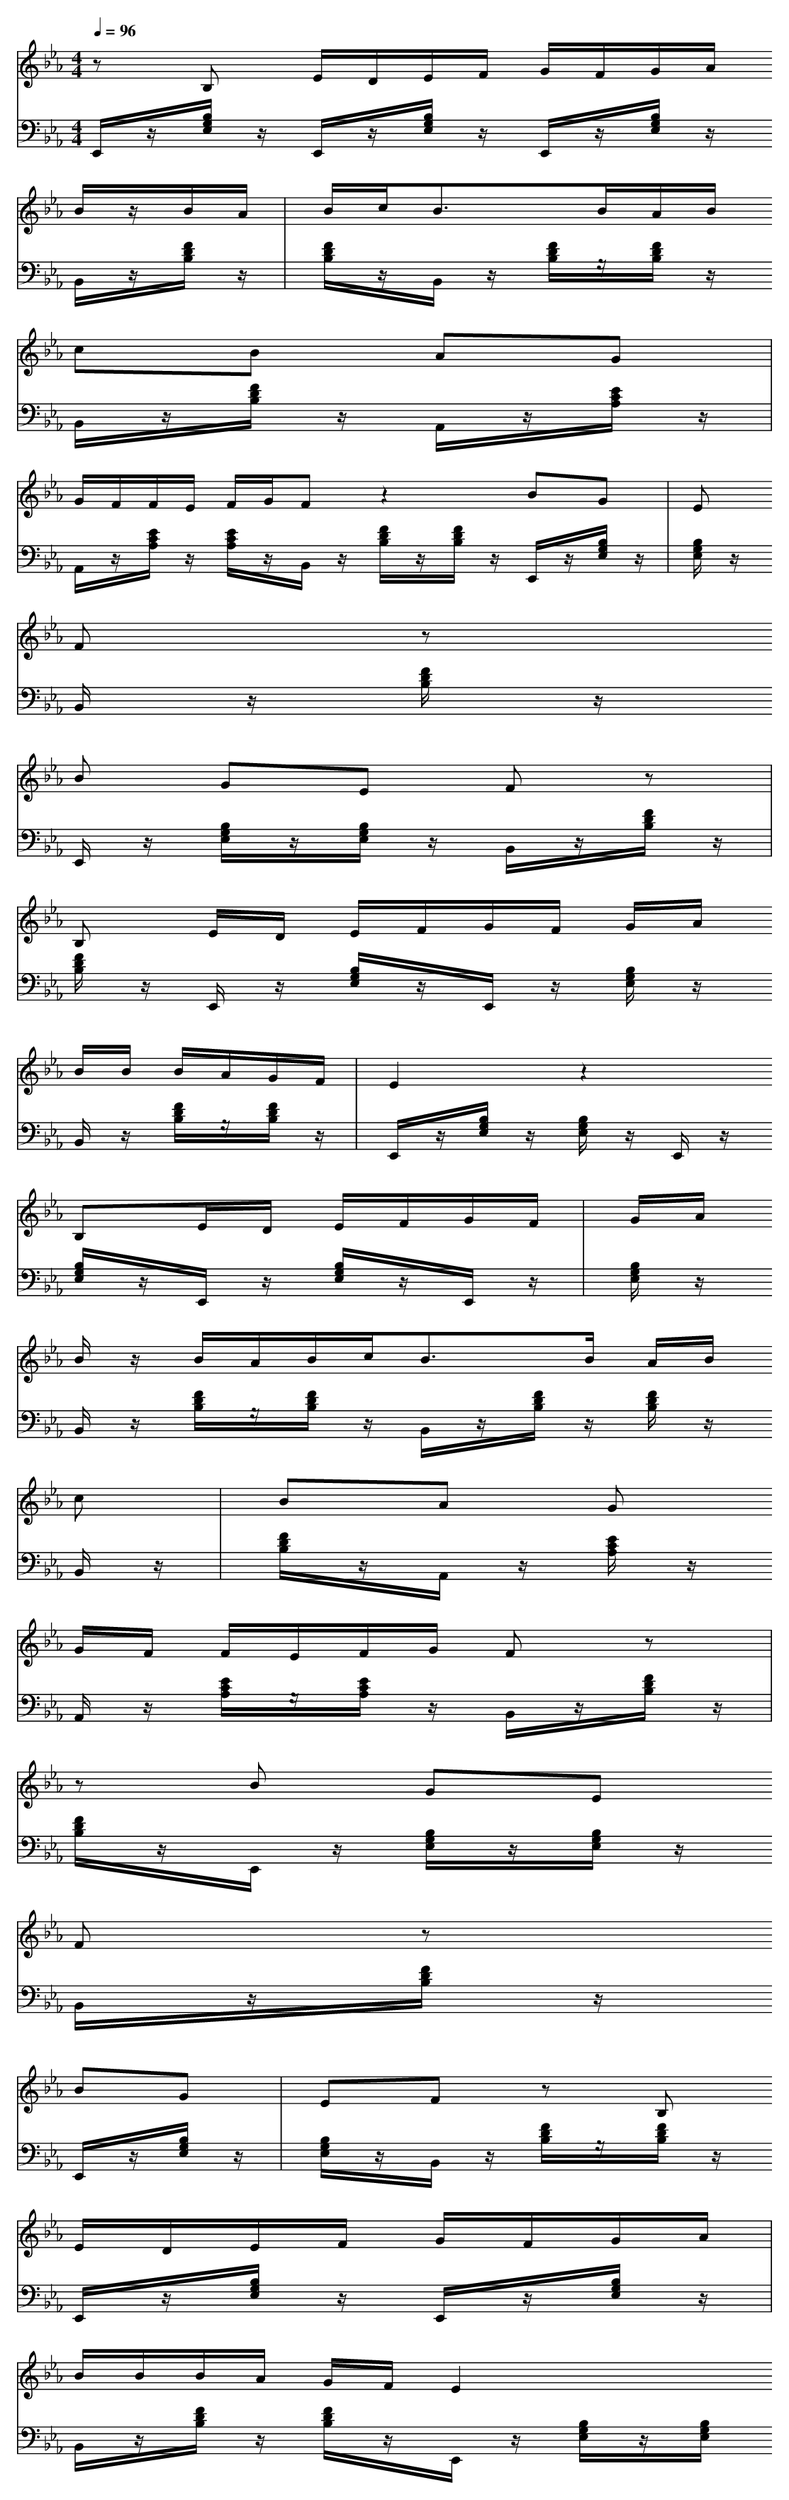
X:1
T:
M: 4/4
L: 1/8
Q:1/4=96
K:Eb % 3 flats
V:1
zB, E/2D/2E/2F/2 G/2F/2G/2A/2
B/2z/2B/2A/2|B/2c<BB/2A/2B/2
cB AG|
G/2F/2F/2E/2 F/2G/2F z2 BG|E
F z
B GE Fz|
B,
E/2D/2 E/2F/2G/2F/2 G/2A/2
B/2B/2 B/2A/2G/2F/2|E2 z2
B,E/2D/2 E/2F/2G/2F/2|G/2A/2
B/2z/2 B/2A/2B/2c<BB/2 A/2B/2
c|BA G
G/2F/2 F/2E/2F/2G/2 Fz|
zB GE
Fz
BG|EF zB,
E/2D/2E/2F/2 G/2F/2G/2A/2|
B/2B/2B/2A/2 G/2F/2E2
V:2
E,,/2z/2[B,/2G,/2E,/2]z/2 E,,/2z/2[B,/2G,/2E,/2]z/2 E,,/2z/2[B,/2G,/2E,/2]z/2
B,,/2z/2[F/2D/2B,/2]z/2|[F/2D/2B,/2]z/2B,,/2z/2 [F/2D/2B,/2]z/2[F/2D/2B,/2]z/2
B,,/2z/2[F/2D/2B,/2]z/2 A,,/2z/2[E/2C/2A,/2]z/2|
A,,/2z/2[E/2C/2A,/2]z/2 [E/2C/2A,/2]z/2B,,/2z/2 [F/2D/2B,/2]z/2[F/2D/2B,/2]z/2 E,,/2z/2[B,/2G,/2E,/2]z/2|[B,/2G,/2E,/2]z/2
B,,/2z/2 [F/2D/2B,/2]z/2
E,,/2z/2 [B,/2G,/2E,/2]z/2[B,/2G,/2E,/2]z/2 B,,/2z/2[F/2D/2B,/2]z/2|
[F/2D/2B,/2]z/2
E,,/2z/2 [B,/2G,/2E,/2]z/2E,,/2z/2 [B,/2G,/2E,/2]z/2
B,,/2z/2 [F/2D/2B,/2]z/2[F/2D/2B,/2]z/2|E,,/2z/2[B,/2G,/2E,/2]z/2 [B,/2G,/2E,/2]z/2
E,,/2z/2 [B,/2G,/2E,/2]z/2E,,/2z/2 [B,/2G,/2E,/2]z/2E,,/2z/2|[B,/2G,/2E,/2]z/2
B,,/2z/2 [F/2D/2B,/2]z/2[F/2D/2B,/2]z/2 B,,/2z/2[F/2D/2B,/2]z/2 [F/2D/2B,/2]z/2
B,,/2z/2|[F/2D/2B,/2]z/2A,,/2z/2 [E/2C/2A,/2]z/2
A,,/2z/2 [E/2C/2A,/2]z/2[E/2C/2A,/2]z/2 B,,/2z/2[F/2D/2B,/2]z/2|
[F/2D/2B,/2]z/2E,,/2z/2 [B,/2G,/2E,/2]z/2[B,/2G,/2E,/2]z/2
B,,/2z/2[F/2D/2B,/2]z/2
E,,/2z/2[B,/2G,/2E,/2]z/2|[B,/2G,/2E,/2]z/2B,,/2z/2 [F/2D/2B,/2]z/2[F/2D/2B,/2]z/2
E,,/2z/2[B,/2G,/2E,/2]z/2 E,,/2z/2[B,/2G,/2E,/2]z/2|
B,,/2z/2[F/2D/2B,/2]z/2 [F/2D/2B,/2]z/2E,,/2z/2 [B,/2G,/2E,/2]z/2[B,/2G,/2E,/2]
